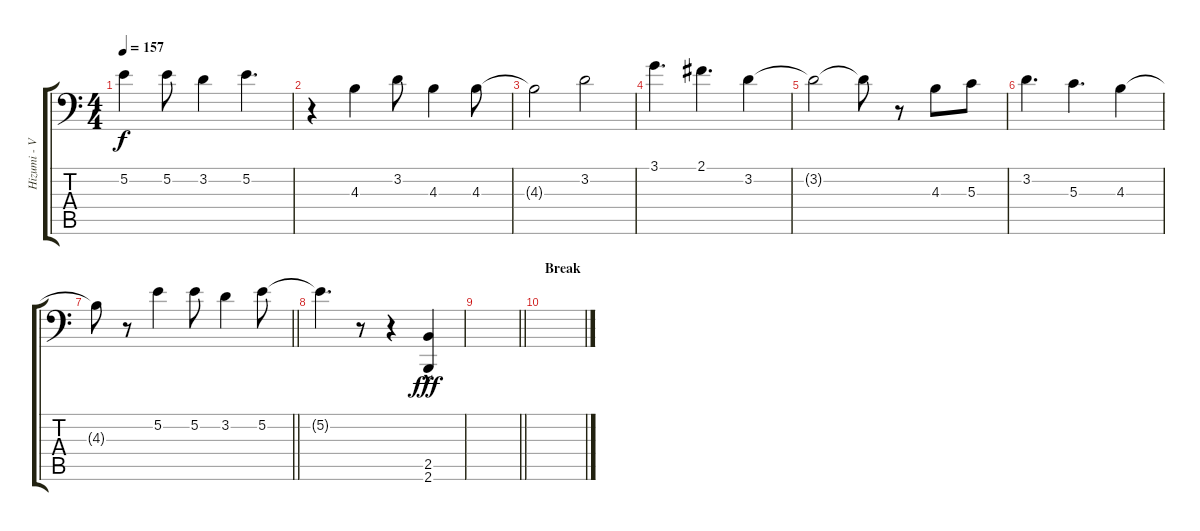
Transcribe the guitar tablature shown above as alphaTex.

\track ("Hizumi - Vocals" "Hizumi - V") {instrument lead6voice}
\staff {score tabs}
\tuning (E4 B3 G3 D3 A2 A1) {hide}
\ts (4 4)
\tempo 157
\clef f4
\ks c
5.2.4{dy f} 5.2.8 3.2.4 5.2.4{d} |
r.4 4.3.4 3.2.8 4.3.4 4.3.8 |
4.3{t}.2 3.2.2 |
3.1.4{d} 2.1.4{d} 3.2.4 |
3.2{t}.2 3.2{t}.8 r.8 4.3.8 5.3.8 |
3.2.4{d} 5.3.4{d} 4.3.4 |
\barLineRight lightlight
4.3{t}.8 r.8 5.2.4 5.2.8 3.2.4 5.2.8 |
5.2{t}.4{d} r.8 r.4 (2.5{hac} 2.6{hac}).4{dy fff} |
\barLineRight lightlight
|
\section ("" "Break")
